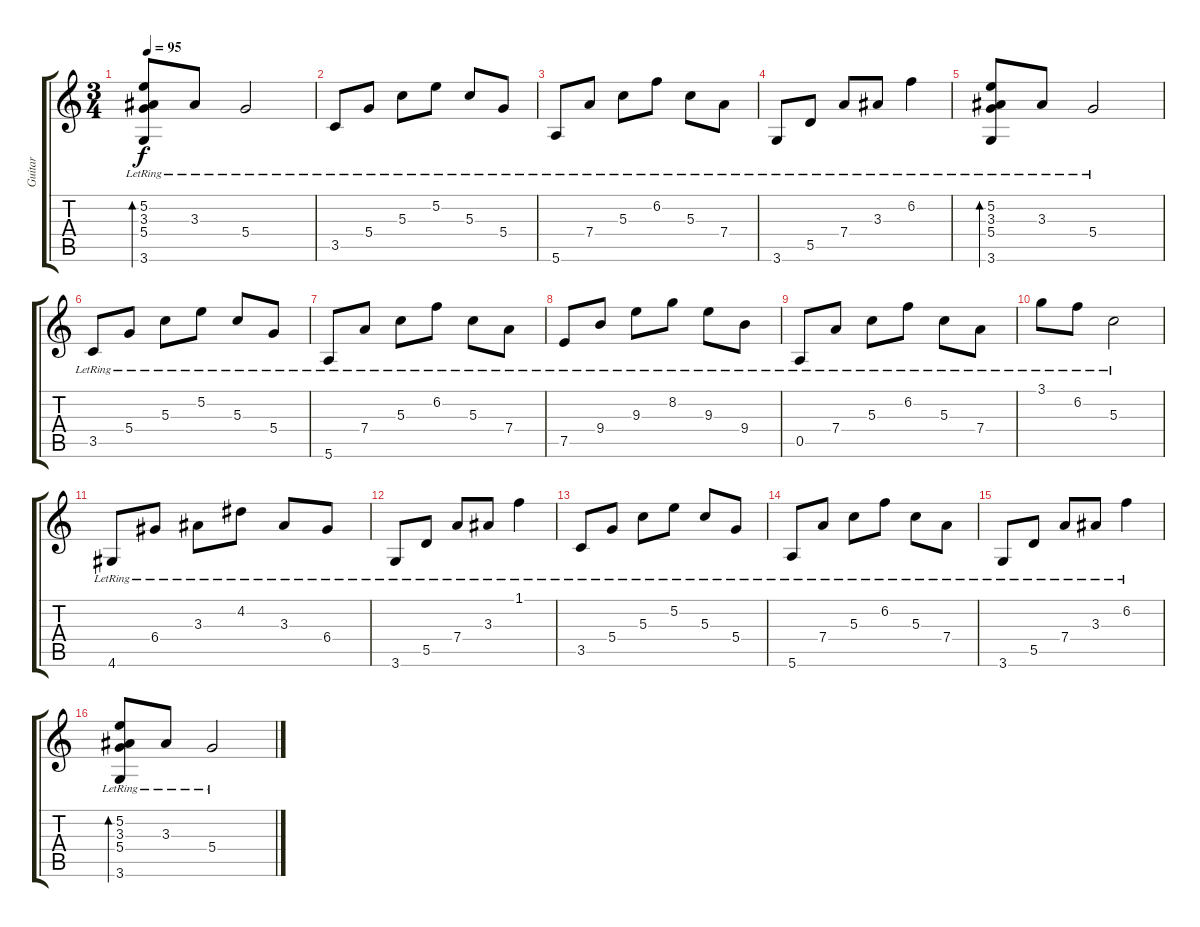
\track ("Guitar" "Guitar") {instrument acousticguitarsteel}
\staff {score tabs}
\tuning (E4 B3 G3 D3 A2 E2) {hide}
\ts (3 4)
\tempo 95
\clef g2
\ks c
(5.2{lr} 3.3{lr} 5.4{lr} 3.6{lr}).8{bd 120 dy f} 3.3{lr}.8 5.4{lr}.2 |
3.5{lr}.8 5.4{lr}.8 5.3{lr}.8 5.2{lr}.8 5.3{lr}.8 5.4{lr}.8 |
5.6{lr}.8 7.4{lr}.8 5.3{lr}.8 6.2{lr}.8 5.3{lr}.8 7.4{lr}.8 |
3.6{lr}.8 5.5{lr}.8 7.4{lr}.8 3.3{lr}.8 6.2{lr}.4 |
(5.2{lr} 3.3{lr} 5.4{lr} 3.6{lr}).8{bd 120} 3.3{lr}.8 5.4{lr}.2 |
3.5{lr}.8 5.4{lr}.8 5.3{lr}.8 5.2{lr}.8 5.3{lr}.8 5.4{lr}.8 |
5.6{lr}.8 7.4{lr}.8 5.3{lr}.8 6.2{lr}.8 5.3{lr}.8 7.4{lr}.8 |
7.5{lr}.8 9.4{lr}.8 9.3{lr}.8 8.2{lr}.8 9.3{lr}.8 9.4{lr}.8 |
0.5{lr}.8 7.4{lr}.8 5.3{lr}.8 6.2{lr}.8 5.3{lr}.8 7.4{lr}.8 |
3.1{lr}.8 6.2{lr}.8 5.3{lr}.2 |
4.6{lr}.8 6.4{lr}.8 3.3{lr}.8 4.2{lr}.8 3.3{lr}.8 6.4{lr}.8 |
3.6{lr}.8 5.5{lr}.8 7.4{lr}.8 3.3{lr}.8 1.1{lr}.4 |
3.5{lr}.8 5.4{lr}.8 5.3{lr}.8 5.2{lr}.8 5.3{lr}.8 5.4{lr}.8 |
5.6{lr}.8 7.4{lr}.8 5.3{lr}.8 6.2{lr}.8 5.3{lr}.8 7.4{lr}.8 |
3.6{lr}.8 5.5{lr}.8 7.4{lr}.8 3.3{lr}.8 6.2{lr}.4 |
(5.2{lr} 3.3{lr} 5.4{lr} 3.6{lr}).8{bd 120} 3.3{lr}.8 5.4{lr}.2
